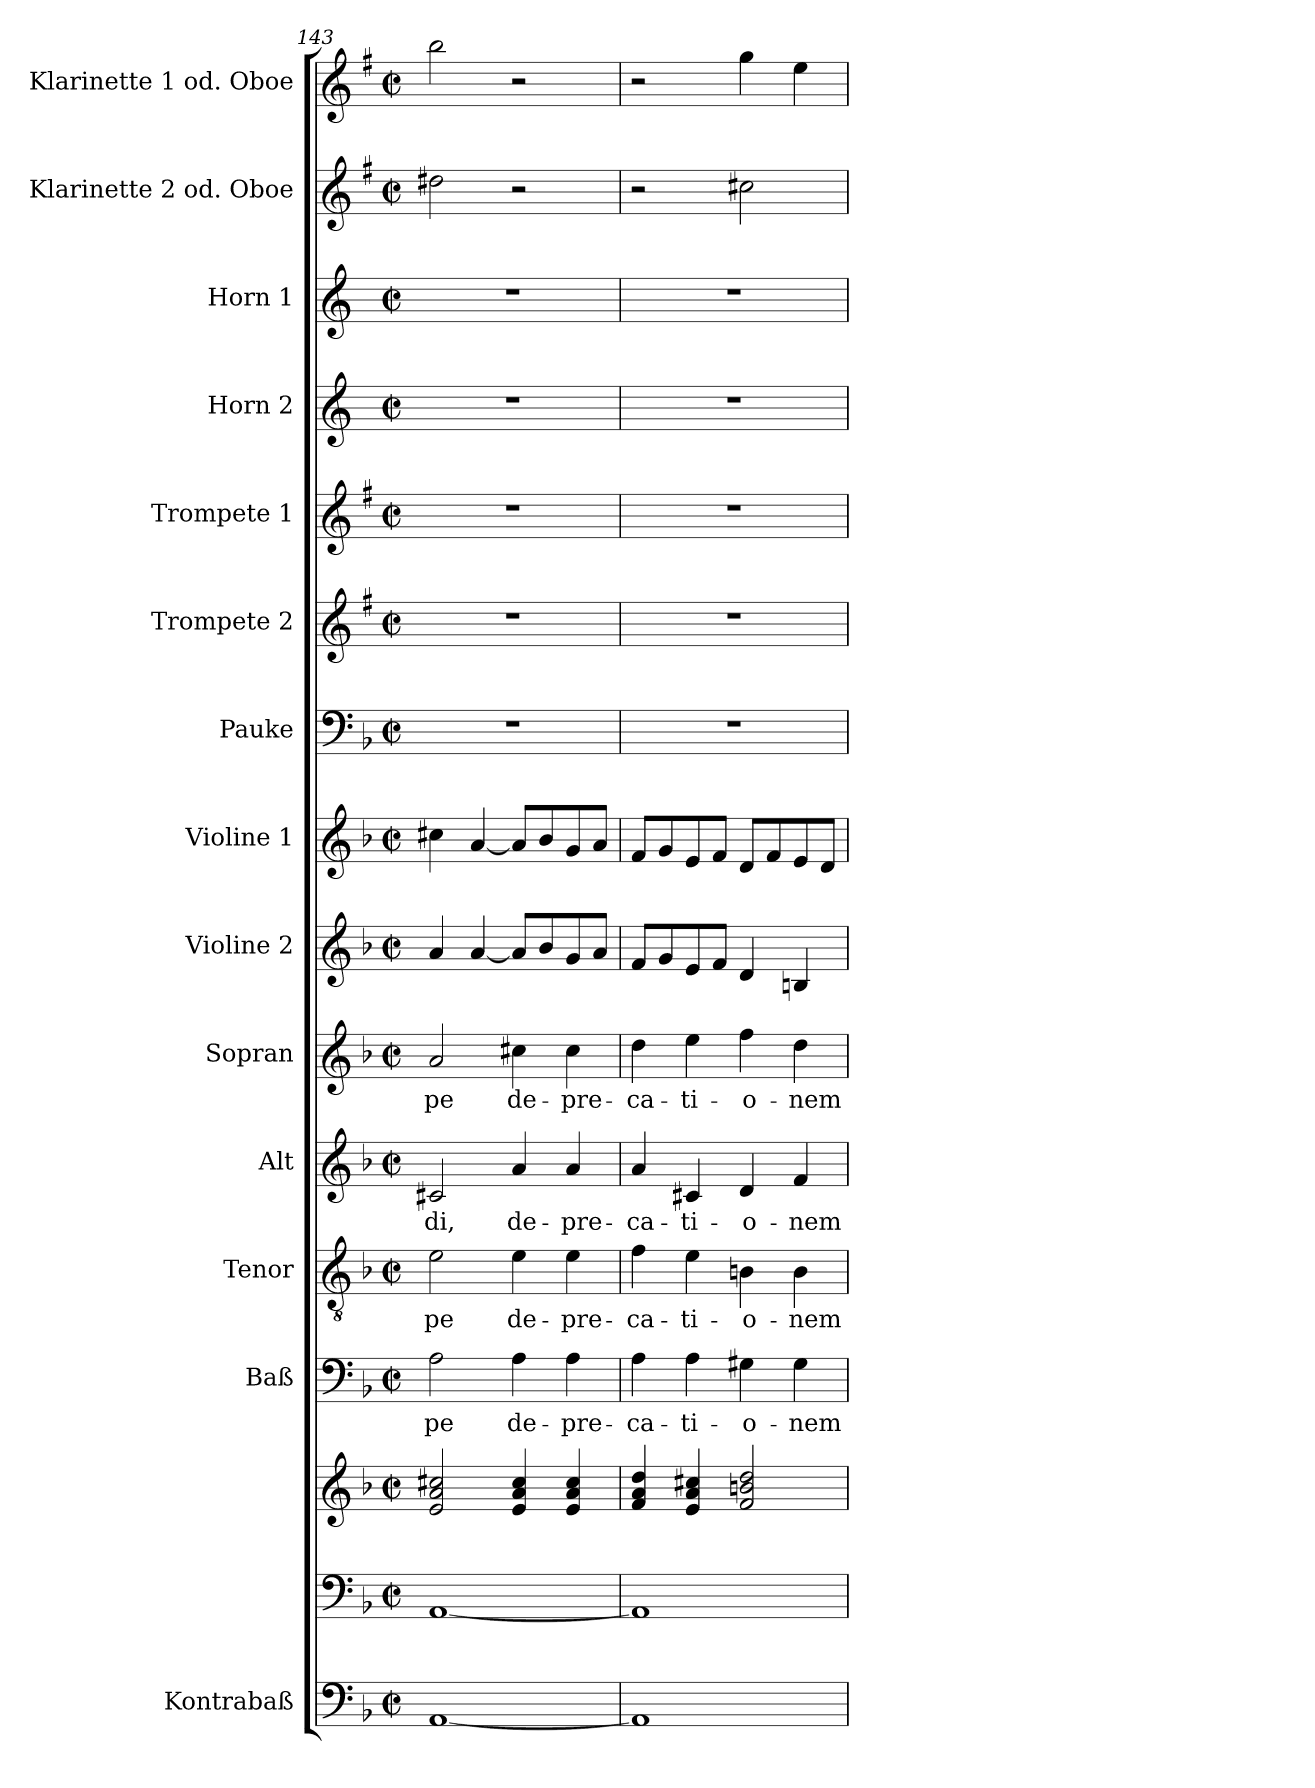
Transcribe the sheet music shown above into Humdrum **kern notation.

**kern	**kern	**kern	**kern	**text	**kern	**text	**kern	**text	**kern	**text	**kern	**kern	**kern	**kern	**kern	**kern	**kern	**kern	**kern
*part15	*part14	*part14	*part13	*part13	*part12	*part12	*part11	*part11	*part10	*part10	*part9	*part8	*part7	*part6	*part5	*part4	*part3	*part2	*part1
*staff16	*staff15	*staff14	*staff13	*staff13	*staff12	*staff12	*staff11	*staff11	*staff10	*staff10	*staff9	*staff8	*staff7	*staff6	*staff5	*staff4	*staff3	*staff2	*staff1
*I"Kontrabaß	*	*	*I"Baß	*	*I"Tenor	*	*I"Alt	*	*I"Sopran	*	*I"Violine 2	*I"Violine 1	*I"Pauke	*I"Trompete 2	*I"Trompete 1	*I"Horn 2	*I"Horn 1	*I"Klarinette 2 od. Oboe	*I"Klarinette 1 od. Oboe
*	*	*	*	*	*	*	*	*	*	*	*	*	*	*I'Tpt	*I'Tpt	*I'Hn	*I'Hn	*	*
*clefF4	*clefF4	*clefG2	*clefF4	*	*clefGv2	*	*clefG2	*	*clefG2	*	*clefG2	*clefG2	*clefF4	*clefG2	*clefG2	*clefG2	*clefG2	*clefG2	*clefG2
*ITrd7c12	*	*	*	*	*	*	*	*	*	*	*	*	*	*ITrd1c2	*ITrd1c2	*ITrd4c7	*ITrd4c7	*ITrd1c2	*ITrd1c2
*k[b-]	*k[b-]	*k[b-]	*k[b-]	*	*k[b-]	*	*k[b-]	*	*k[b-]	*	*k[b-]	*k[b-]	*k[b-]	*k[b-]	*k[b-]	*k[b-]	*k[b-]	*k[b-]	*k[b-]
*F:	*F:	*F:	*F:	*	*F:	*	*F:	*	*F:	*	*F:	*F:	*F:	*F:	*F:	*F:	*F:	*F:	*F:
*M2/2	*M2/2	*M2/2	*M2/2	*	*M2/2	*	*M2/2	*	*M2/2	*	*M2/2	*M2/2	*M2/2	*M2/2	*M2/2	*M2/2	*M2/2	*M2/2	*M2/2
*met(c|)	*met(c|)	*met(c|)	*met(c|)	*	*met(c|)	*	*met(c|)	*	*met(c|)	*	*met(c|)	*met(c|)	*met(c|)	*met(c|)	*met(c|)	*met(c|)	*met(c|)	*met(c|)	*met(c|)
=143	=143	=143	=143	=143	=143	=143	=143	=143	=143	=143	=143	=143	=143	=143	=143	=143	=143	=143	=143
!	!	!	!	!LO:LY:b	!	!LO:LY:b	!	!LO:LY:b	!	!LO:LY:b	!	!	!	!	!	!	!	!	!
[1AAA	[1AA	2e/ 2a/ 2cc#X/	2A\	-pe	2e\	-pe	2c#X/	-di,	2a/	-pe	4a/	4cc#X\	1r	1r	1r	1r	1r	2cc#X\	2aa\
.	.	.	.	.	.	.	.	.	.	.	[4a/	[4a/	.	.	.	.	.	.	.
!	!	!	!	!LO:LY:b	!	!LO:LY:b	!	!LO:LY:b	!	!LO:LY:b	!	!	!	!	!	!	!	!	!
.	.	4e/ 4a/ 4cc#/	4A\	de-	4e\	de-	4a/	de-	4cc#X\	de-	8a/L]	8a/L]	.	.	.	.	.	2r	2r
.	.	.	.	.	.	.	.	.	.	.	8b-/	8b-/	.	.	.	.	.	.	.
!	!	!	!	!LO:LY:b	!	!LO:LY:b	!	!LO:LY:b	!	!LO:LY:b	!	!	!	!	!	!	!	!	!
.	.	4e/ 4a/ 4cc#/	4A\	-pre-	4e\	-pre-	4a/	-pre-	4cc#\	-pre-	8g/	8g/	.	.	.	.	.	.	.
.	.	.	.	.	.	.	.	.	.	.	8a/J	8a/J	.	.	.	.	.	.	.
=144	=144	=144	=144	=144	=144	=144	=144	=144	=144	=144	=144	=144	=144	=144	=144	=144	=144	=144	=144
!	!	!	!	!LO:LY:b	!	!LO:LY:b	!	!LO:LY:b	!	!LO:LY:b	!	!	!	!	!	!	!	!	!
1AAA]	1AA]	4f/ 4a/ 4dd/	4A\	-ca-	4f\	-ca-	4a/	-ca-	4dd\	-ca-	8f/L	8f/L	1r	1r	1r	1r	1r	2r	2r
.	.	.	.	.	.	.	.	.	.	.	8g/	8g/	.	.	.	.	.	.	.
!	!	!	!	!LO:LY:b	!	!LO:LY:b	!	!LO:LY:b	!	!LO:LY:b	!	!	!	!	!	!	!	!	!
.	.	4e/ 4a/ 4cc#X/	4A\	-ti-	4e\	-ti-	4c#X/	-ti-	4ee\	-ti-	8e/	8e/	.	.	.	.	.	.	.
.	.	.	.	.	.	.	.	.	.	.	8f/J	8f/J	.	.	.	.	.	.	.
!	!	!	!	!LO:LY:b	!	!LO:LY:b	!	!LO:LY:b	!	!LO:LY:b	!	!	!	!	!	!	!	!	!
.	.	2f/ 2bn/ 2dd/	4G#X\	-o-	4Bn\	-o-	4d/	-o-	4ff\	-o-	4d/	8d/L	.	.	.	.	.	2bn\	4ff\
.	.	.	.	.	.	.	.	.	.	.	.	8f/	.	.	.	.	.	.	.
!	!	!	!	!LO:LY:b	!	!LO:LY:b	!	!LO:LY:b	!	!LO:LY:b	!	!	!	!	!	!	!	!	!
.	.	.	4G#\	-nem	4B\	-nem	4f/	-nem	4dd\	-nem	4Bn/	8e/	.	.	.	.	.	.	4dd\
.	.	.	.	.	.	.	.	.	.	.	.	8d/J	.	.	.	.	.	.	.
=	=	=	=	=	=	=	=	=	=	=	=	=	=	=	=	=	=	=	=
*-	*-	*-	*-	*-	*-	*-	*-	*-	*-	*-	*-	*-	*-	*-	*-	*-	*-	*-	*-
